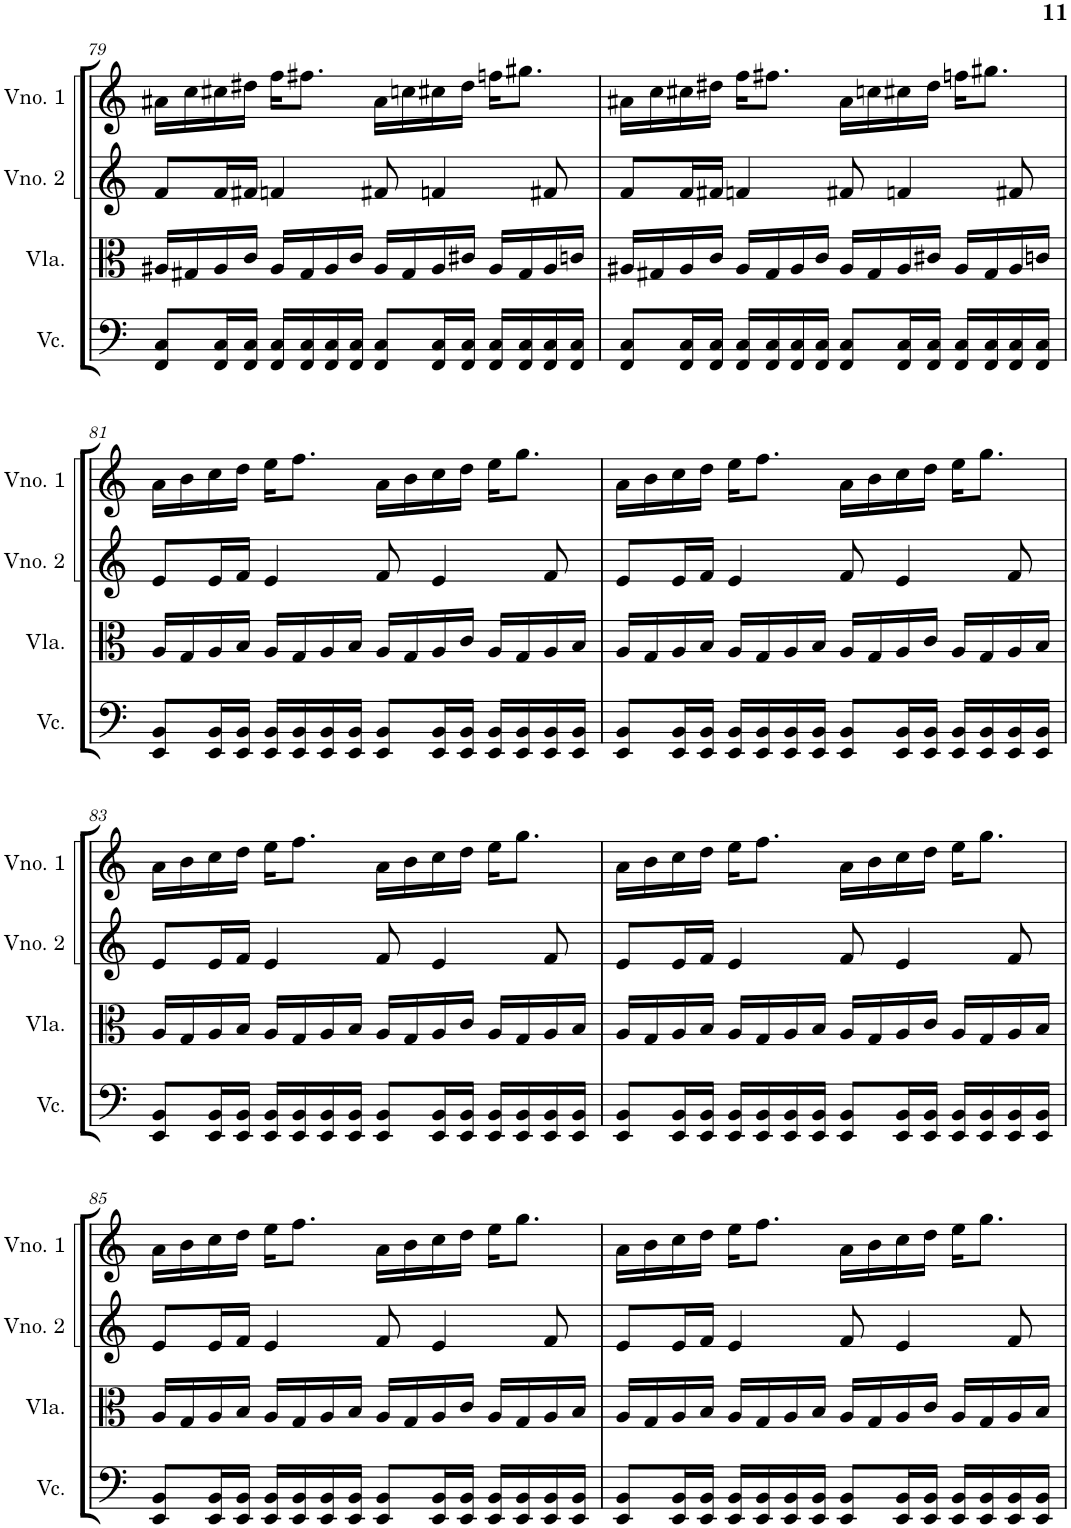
**kern	**kern	**kern	**kern
*part4	*part3	*part2	*part1
*staff4	*staff3	*staff2	*staff1
*I"Violoncelo	*I"Viola	*I"Violino 2	*I"Violino 1
*I'Vc.	*I'Vla.	*I'Vno. 2	*I'Vno. 1
!!LO:PB:g=z
*clefF4	*clefC3	*clefG2	*clefG2
*k[]	*k[]	*k[]	*k[]
*M4/4	*M4/4	*M4/4	*M4/4
=79	=79	=79	=79
8FF/ 8C/L	16A#X/LL	8f/L	16a#X\LL
.	16G#X/	.	16cc\
16FF/ 16C/L	16A#/	16f/L	16cc#X\
16FF/ 16C/JJ	16c/JJ	16f#X/JJ	16dd#X\JJ
16FF/ 16C/LL	16A#/LL	4fn/	16ff\KL
16FF/ 16C/	16G#/	.	8.ff#X\J
16FF/ 16C/	16A#/	.	.
16FF/ 16C/JJ	16c/JJ	.	.
8FF/ 8C/L	16A#/LL	8f#X/	16a#\LL
.	16G#/	.	16ccn\
16FF/ 16C/L	16A#/	4fn/	16cc#X\
16FF/ 16C/JJ	16c#X/JJ	.	16dd#\JJ
16FF/ 16C/LL	16A#/LL	.	16ffn\KL
16FF/ 16C/	16G#/	.	8.gg#X\J
16FF/ 16C/	16A#/	8f#X/	.
16FF/ 16C/JJ	16cn/JJ	.	.
=80	=80	=80	=80
8FF/ 8C/L	16A#X/LL	8f/L	16a#X\LL
.	16G#X/	.	16cc\
16FF/ 16C/L	16A#/	16f/L	16cc#X\
16FF/ 16C/JJ	16c/JJ	16f#X/JJ	16dd#X\JJ
16FF/ 16C/LL	16A#/LL	4fn/	16ff\KL
16FF/ 16C/	16G#/	.	8.ff#X\J
16FF/ 16C/	16A#/	.	.
16FF/ 16C/JJ	16c/JJ	.	.
8FF/ 8C/L	16A#/LL	8f#X/	16a#\LL
.	16G#/	.	16ccn\
16FF/ 16C/L	16A#/	4fn/	16cc#X\
16FF/ 16C/JJ	16c#X/JJ	.	16dd#\JJ
16FF/ 16C/LL	16A#/LL	.	16ffn\KL
16FF/ 16C/	16G#/	.	8.gg#X\J
16FF/ 16C/	16A#/	8f#X/	.
16FF/ 16C/JJ	16cn/JJ	.	.
!!LO:LB:g=z
=81	=81	=81	=81
8EE/ 8BB/L	16A/LL	8e/L	16a\LL
.	16G/	.	16b\
16EE/ 16BB/L	16A/	16e/L	16cc\
16EE/ 16BB/JJ	16B/JJ	16f/JJ	16dd\JJ
16EE/ 16BB/LL	16A/LL	4e/	16ee\KL
16EE/ 16BB/	16G/	.	8.ff\J
16EE/ 16BB/	16A/	.	.
16EE/ 16BB/JJ	16B/JJ	.	.
8EE/ 8BB/L	16A/LL	8f/	16a\LL
.	16G/	.	16b\
16EE/ 16BB/L	16A/	4e/	16cc\
16EE/ 16BB/JJ	16c/JJ	.	16dd\JJ
16EE/ 16BB/LL	16A/LL	.	16ee\KL
16EE/ 16BB/	16G/	.	8.gg\J
16EE/ 16BB/	16A/	8f/	.
16EE/ 16BB/JJ	16B/JJ	.	.
=82	=82	=82	=82
8EE/ 8BB/L	16A/LL	8e/L	16a\LL
.	16G/	.	16b\
16EE/ 16BB/L	16A/	16e/L	16cc\
16EE/ 16BB/JJ	16B/JJ	16f/JJ	16dd\JJ
16EE/ 16BB/LL	16A/LL	4e/	16ee\KL
16EE/ 16BB/	16G/	.	8.ff\J
16EE/ 16BB/	16A/	.	.
16EE/ 16BB/JJ	16B/JJ	.	.
8EE/ 8BB/L	16A/LL	8f/	16a\LL
.	16G/	.	16b\
16EE/ 16BB/L	16A/	4e/	16cc\
16EE/ 16BB/JJ	16c/JJ	.	16dd\JJ
16EE/ 16BB/LL	16A/LL	.	16ee\KL
16EE/ 16BB/	16G/	.	8.gg\J
16EE/ 16BB/	16A/	8f/	.
16EE/ 16BB/JJ	16B/JJ	.	.
!!LO:LB:g=z
=83	=83	=83	=83
8EE/ 8BB/L	16A/LL	8e/L	16a\LL
.	16G/	.	16b\
16EE/ 16BB/L	16A/	16e/L	16cc\
16EE/ 16BB/JJ	16B/JJ	16f/JJ	16dd\JJ
16EE/ 16BB/LL	16A/LL	4e/	16ee\KL
16EE/ 16BB/	16G/	.	8.ff\J
16EE/ 16BB/	16A/	.	.
16EE/ 16BB/JJ	16B/JJ	.	.
8EE/ 8BB/L	16A/LL	8f/	16a\LL
.	16G/	.	16b\
16EE/ 16BB/L	16A/	4e/	16cc\
16EE/ 16BB/JJ	16c/JJ	.	16dd\JJ
16EE/ 16BB/LL	16A/LL	.	16ee\KL
16EE/ 16BB/	16G/	.	8.gg\J
16EE/ 16BB/	16A/	8f/	.
16EE/ 16BB/JJ	16B/JJ	.	.
=84	=84	=84	=84
8EE/ 8BB/L	16A/LL	8e/L	16a\LL
.	16G/	.	16b\
16EE/ 16BB/L	16A/	16e/L	16cc\
16EE/ 16BB/JJ	16B/JJ	16f/JJ	16dd\JJ
16EE/ 16BB/LL	16A/LL	4e/	16ee\KL
16EE/ 16BB/	16G/	.	8.ff\J
16EE/ 16BB/	16A/	.	.
16EE/ 16BB/JJ	16B/JJ	.	.
8EE/ 8BB/L	16A/LL	8f/	16a\LL
.	16G/	.	16b\
16EE/ 16BB/L	16A/	4e/	16cc\
16EE/ 16BB/JJ	16c/JJ	.	16dd\JJ
16EE/ 16BB/LL	16A/LL	.	16ee\KL
16EE/ 16BB/	16G/	.	8.gg\J
16EE/ 16BB/	16A/	8f/	.
16EE/ 16BB/JJ	16B/JJ	.	.
!!LO:LB:g=z
=85	=85	=85	=85
8EE/ 8BB/L	16A/LL	8e/L	16a\LL
.	16G/	.	16b\
16EE/ 16BB/L	16A/	16e/L	16cc\
16EE/ 16BB/JJ	16B/JJ	16f/JJ	16dd\JJ
16EE/ 16BB/LL	16A/LL	4e/	16ee\KL
16EE/ 16BB/	16G/	.	8.ff\J
16EE/ 16BB/	16A/	.	.
16EE/ 16BB/JJ	16B/JJ	.	.
8EE/ 8BB/L	16A/LL	8f/	16a\LL
.	16G/	.	16b\
16EE/ 16BB/L	16A/	4e/	16cc\
16EE/ 16BB/JJ	16c/JJ	.	16dd\JJ
16EE/ 16BB/LL	16A/LL	.	16ee\KL
16EE/ 16BB/	16G/	.	8.gg\J
16EE/ 16BB/	16A/	8f/	.
16EE/ 16BB/JJ	16B/JJ	.	.
=86	=86	=86	=86
8EE/ 8BB/L	16A/LL	8e/L	16a\LL
.	16G/	.	16b\
16EE/ 16BB/L	16A/	16e/L	16cc\
16EE/ 16BB/JJ	16B/JJ	16f/JJ	16dd\JJ
16EE/ 16BB/LL	16A/LL	4e/	16ee\KL
16EE/ 16BB/	16G/	.	8.ff\J
16EE/ 16BB/	16A/	.	.
16EE/ 16BB/JJ	16B/JJ	.	.
8EE/ 8BB/L	16A/LL	8f/	16a\LL
.	16G/	.	16b\
16EE/ 16BB/L	16A/	4e/	16cc\
16EE/ 16BB/JJ	16c/JJ	.	16dd\JJ
16EE/ 16BB/LL	16A/LL	.	16ee\KL
16EE/ 16BB/	16G/	.	8.gg\J
16EE/ 16BB/	16A/	8f/	.
16EE/ 16BB/JJ	16B/JJ	.	.
=	=	=	=
*-	*-	*-	*-
